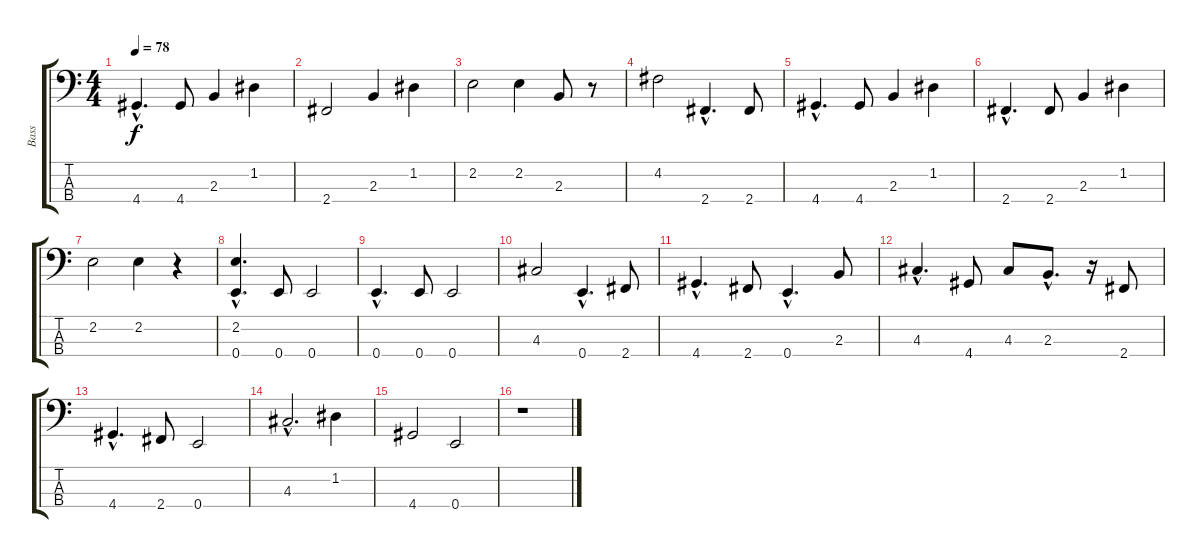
\track ("Bass" "Bass") {instrument electricbassfinger}
\staff {score tabs}
\tuning (G2 D2 A1 E1) {hide}
\ts (4 4)
\tempo 78
\clef f4
\ks c
4.4{hac}.4{d dy f} 4.4.8 2.3.4 1.2.4 |
2.4.2 2.3.4 1.2.4 |
2.2.2 2.2.4 2.3.8 r.8 |
4.2.2 2.4{hac}.4{d} 2.4.8 |
4.4{hac}.4{d} 4.4.8 2.3.4 1.2.4 |
2.4{hac}.4{d} 2.4.8 2.3.4 1.2.4 |
2.2.2 2.2.4 r.4 |
(2.2 0.4{hac}).4{d} 0.4.8 0.4.2 |
0.4{hac}.4{d} 0.4.8 0.4.2 |
4.3.2 0.4{hac}.4{d} 2.4.8 |
4.4{hac}.4{d} 2.4.8 0.4{hac}.4{d} 2.3.8 |
4.3{hac}.4{d} 4.4.8 4.3.8 2.3{hac}.8{d} r.16 2.4.8 |
4.4{hac}.4{d} 2.4.8 0.4.2 |
4.3{hac}.2{d} 1.2.4 |
4.4.2 0.4.2 |
r.1
